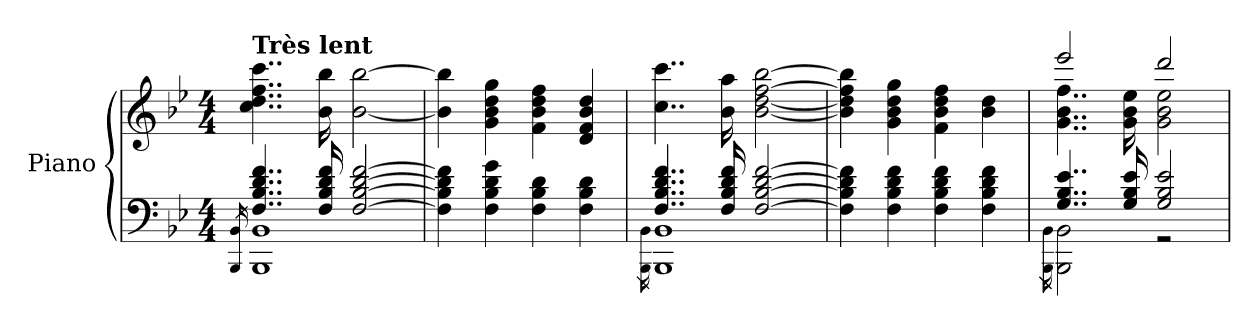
**kern	**kern
*part1	*part1
*staff2	*staff1
*I"Piano	*
*I'Pno.	*
*clefF4	*clefG2
*k[b-e-]	*k[b-e-]
*M4/4	*M4/4
=1	=1
*^	*
.	16qBBB-/ 16qBB-/	.
*	*^	*
!	!	!	!LO:TX:a:B:t=Très lent
4..F/ 4..B-/ 4..d/ 4..f/	1BB-	1BBB-	4..cc\ 4..dd\ 4..ff\ 4..ccc\
16F/ 16B-/ 16d/ 16f/	.	.	16b-\ 16bb-\
[2F/ [2B-/ [2d/ [2f/	.	.	[2b-\ [2bb-\
*v	*v	*v	*
=2	=2
4F\] 4B-\] 4d\] 4f\]	4b-\] 4bb-\]
4F\ 4B-\ 4d\ 4g\	4g\ 4b-\ 4dd\ 4gg\
4F\ 4B-\ 4d\	4f\ 4b-\ 4dd\ 4ff\
4F\ 4B-\ 4d\	4d/ 4f/ 4b-/ 4dd/
!!LO:LB:g=z
=3	=3
*^	*
.	16qBBB-\ 16qBB-\	.
4..F/ 4..B-/ 4..d/ 4..f/	1BBB- 1BB-	4..cc\ 4..ccc\
16F/ 16B-/ 16d/ 16f/	.	16b-\ 16aa\
[2F/ [2B-/ [2d/ [2f/	.	[2b-\ [2dd\ [2ff\ [2bb-\
*v	*v	*
=4	=4
4F\] 4B-\] 4d\] 4f\]	4b-\] 4dd\] 4ff\] 4bb-\]
4F\ 4B-\ 4d\ 4f\	4g\ 4b-\ 4dd\ 4gg\
4F\ 4B-\ 4d\ 4f\	4f\ 4b-\ 4dd\ 4ff\
4F\ 4B-\ 4d\ 4f\	4b-\ 4dd\
=5	=5
*^	*
.	16qBBB-\ 16qBB-\	.
*	*	*^
4..G/ 4..B-/ 4..e-/	2BBB-\ 2BB-\	2eee-/	4..g\ 4..b-\ 4..ff\
16G/ 16B-/ 16e-/	.	.	16g\ 16b-\ 16ee-\
2G/ 2B-/ 2e-/	2rGG	2ddd/	2g\ 2b-\ 2ee-\
*v	*v	*	*
*	*v	*v
=	=
*-	*-
